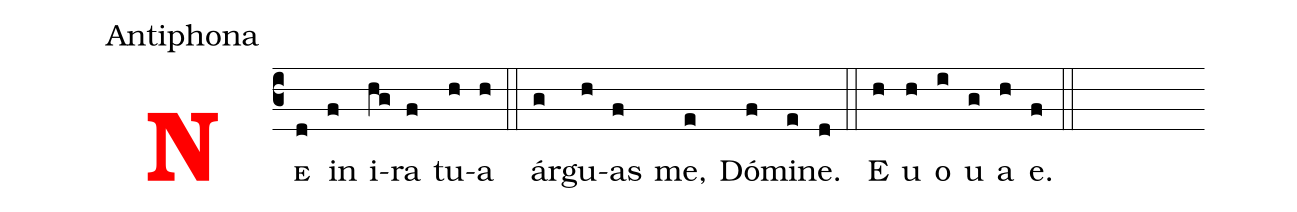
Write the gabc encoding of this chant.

office-part: Antiphona;
%%
<v>\bf\textcolor{red}{N}</v><v>\sc{e}</v>(c3d) in(f) i(hg)ra(f) tu(h)a(h) (::) ár(g)gu(h)as(f) me,(e) Dó(f)mi(e)ne.(d)  (::) E(h) u(h) o(i) u(g) a(h) e.(f) (::)
